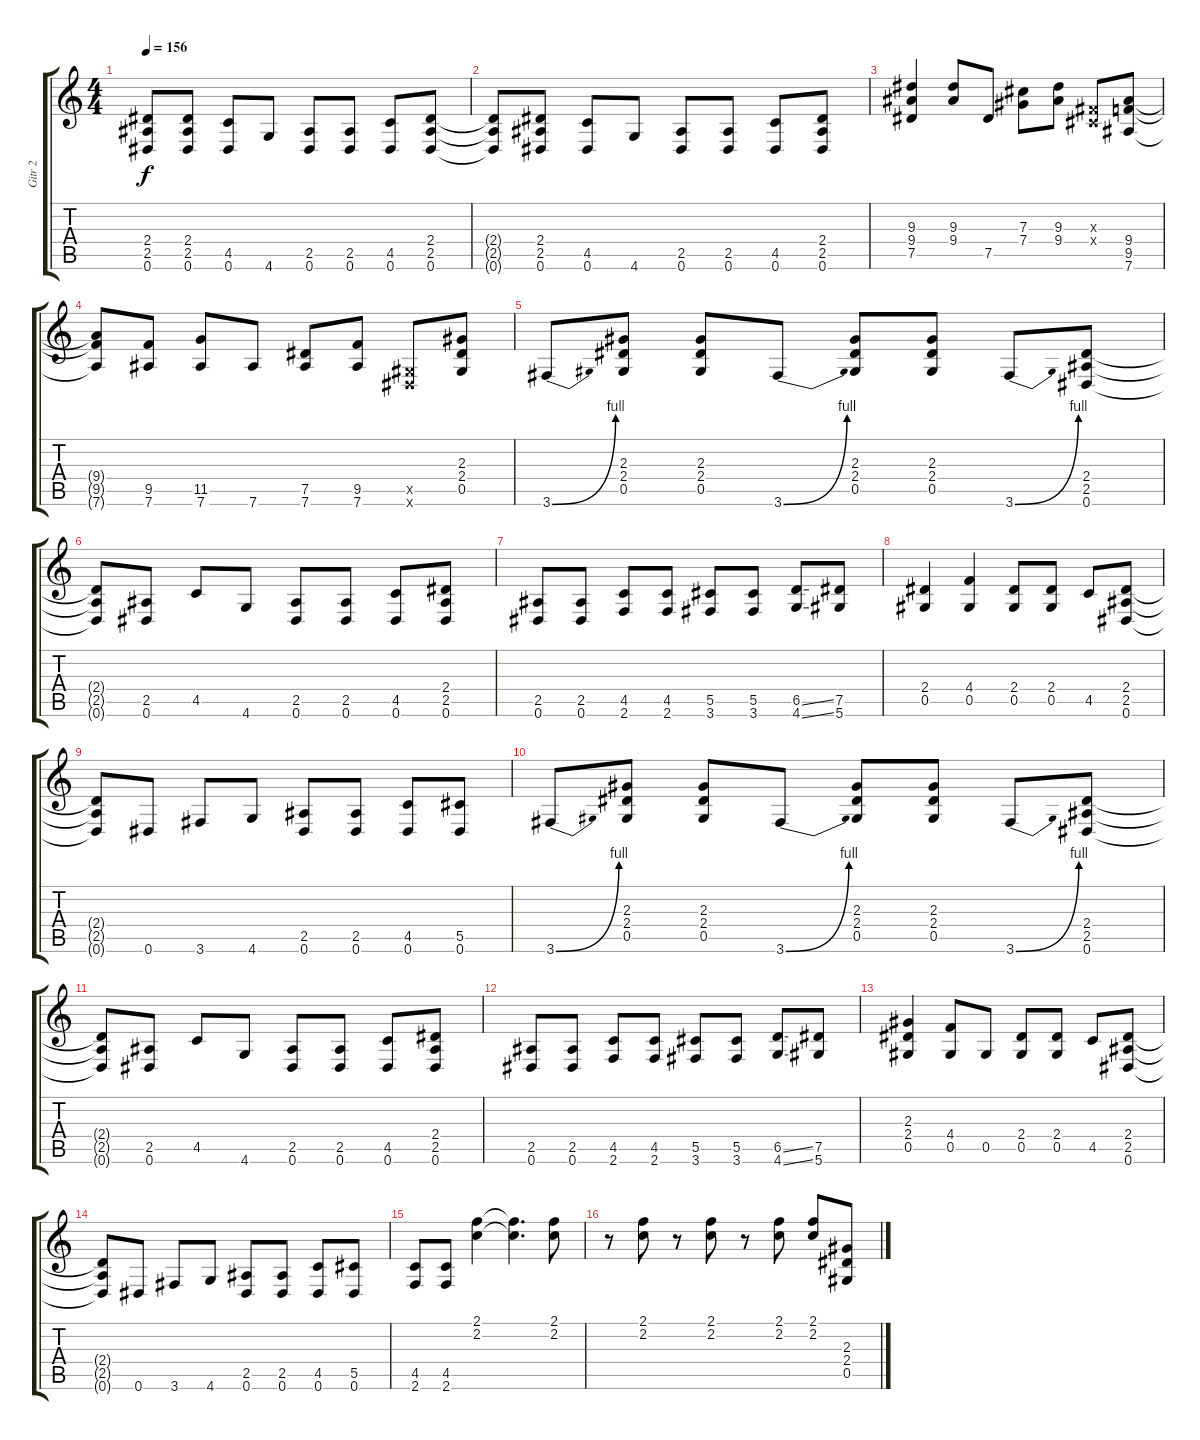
\track ("Gitr 2" "Gitr 2") {instrument overdrivenguitar}
\staff {score tabs}
\tuning (Eb4 Bb3 Gb3 Db3 Ab2 Eb2) {hide}
\ts (4 4)
\tempo 156
\clef g2
\ks c
(2.4{t} 2.5{t} 0.6{t}).8{dy f} (2.4 2.5 0.6).8 (4.5 0.6).8 4.6.8 (2.5 0.6).8 (2.5 0.6).8 (4.5 0.6).8 (2.4 2.5 0.6).8 |
(2.4{t} 2.5{t} 0.6{t}).8 (2.4 2.5 0.6).8 (4.5 0.6).8 4.6.8 (2.5 0.6).8 (2.5 0.6).8 (4.5 0.6).8 (2.4 2.5 0.6).8 |
(9.3 9.4 7.5).4 (9.3 9.4).8 7.5.8 (7.3 7.4).8 (9.3 9.4).8 (0.3{x} 0.4{x}).8 (9.4 9.5 7.6).8 |
(9.4{t} 9.5{t} 7.6{t}).8 (9.5 7.6).8 (11.5 7.6).8 7.6.8 (7.5 7.6).8 (9.5 7.6).8 (0.5{x} 0.6{x}).8 (2.3 2.4 0.5).8 |
3.6{be (bend 0 0 60 4)}.8 (2.3 2.4 0.5).8 (2.3 2.4 0.5).8 3.6{be (bend 0 0 60 4)}.8 (2.3 2.4 0.5).8 (2.3 2.4 0.5).8 3.6{be (bend 0 0 60 4)}.8 (2.4 2.5 0.6).8 |
(2.4{t} 2.5{t} 0.6{t}).8 (2.5 0.6).8 4.5.8 4.6.8 (2.5 0.6).8 (2.5 0.6).8 (4.5 0.6).8 (2.4 2.5 0.6).8 |
(2.5 0.6).8 (2.5 0.6).8 (4.5 2.6).8 (4.5 2.6).8 (5.5 3.6).8 (5.5 3.6).8 (6.5{ss} 4.6{ss}).8 (7.5 5.6).8 |
(2.4 0.5).4 (4.4 0.5).4 (2.4 0.5).8 (2.4 0.5).8 4.5.8 (2.4 2.5 0.6).8 |
(2.4{t} 2.5{t} 0.6{t}).8 0.6.8 3.6.8 4.6.8 (2.5 0.6).8 (2.5 0.6).8 (4.5 0.6).8 (5.5 0.6).8 |
3.6{be (bend 0 0 60 4)}.8 (2.3 2.4 0.5).8 (2.3 2.4 0.5).8 3.6{be (bend 0 0 60 4)}.8 (2.3 2.4 0.5).8 (2.3 2.4 0.5).8 3.6{be (bend 0 0 60 4)}.8 (2.4 2.5 0.6).8 |
(2.4{t} 2.5{t} 0.6{t}).8 (2.5 0.6).8 4.5.8 4.6.8 (2.5 0.6).8 (2.5 0.6).8 (4.5 0.6).8 (2.4 2.5 0.6).8 |
(2.5 0.6).8 (2.5 0.6).8 (4.5 2.6).8 (4.5 2.6).8 (5.5 3.6).8 (5.5 3.6).8 (6.5{ss} 4.6{ss}).8 (7.5 5.6).8 |
(2.3 2.4 0.5).4 (4.4 0.5).8 0.5.8 (2.4 0.5).8 (2.4 0.5).8 4.5.8 (2.4 2.5 0.6).8 |
(2.4{t} 2.5{t} 0.6{t}).8 0.6.8 3.6.8 4.6.8 (2.5 0.6).8 (2.5 0.6).8 (4.5 0.6).8 (5.5 0.6).8 |
(4.5 2.6).8 (4.5 2.6).8 (2.1 2.2).4 (2.1{t} 2.2{t}).4{d} (2.1 2.2).8 |
r.8 (2.1 2.2).8 r.8 (2.1 2.2).8 r.8 (2.1 2.2).8 (2.1 2.2).8 (2.3 2.4 0.5).8
